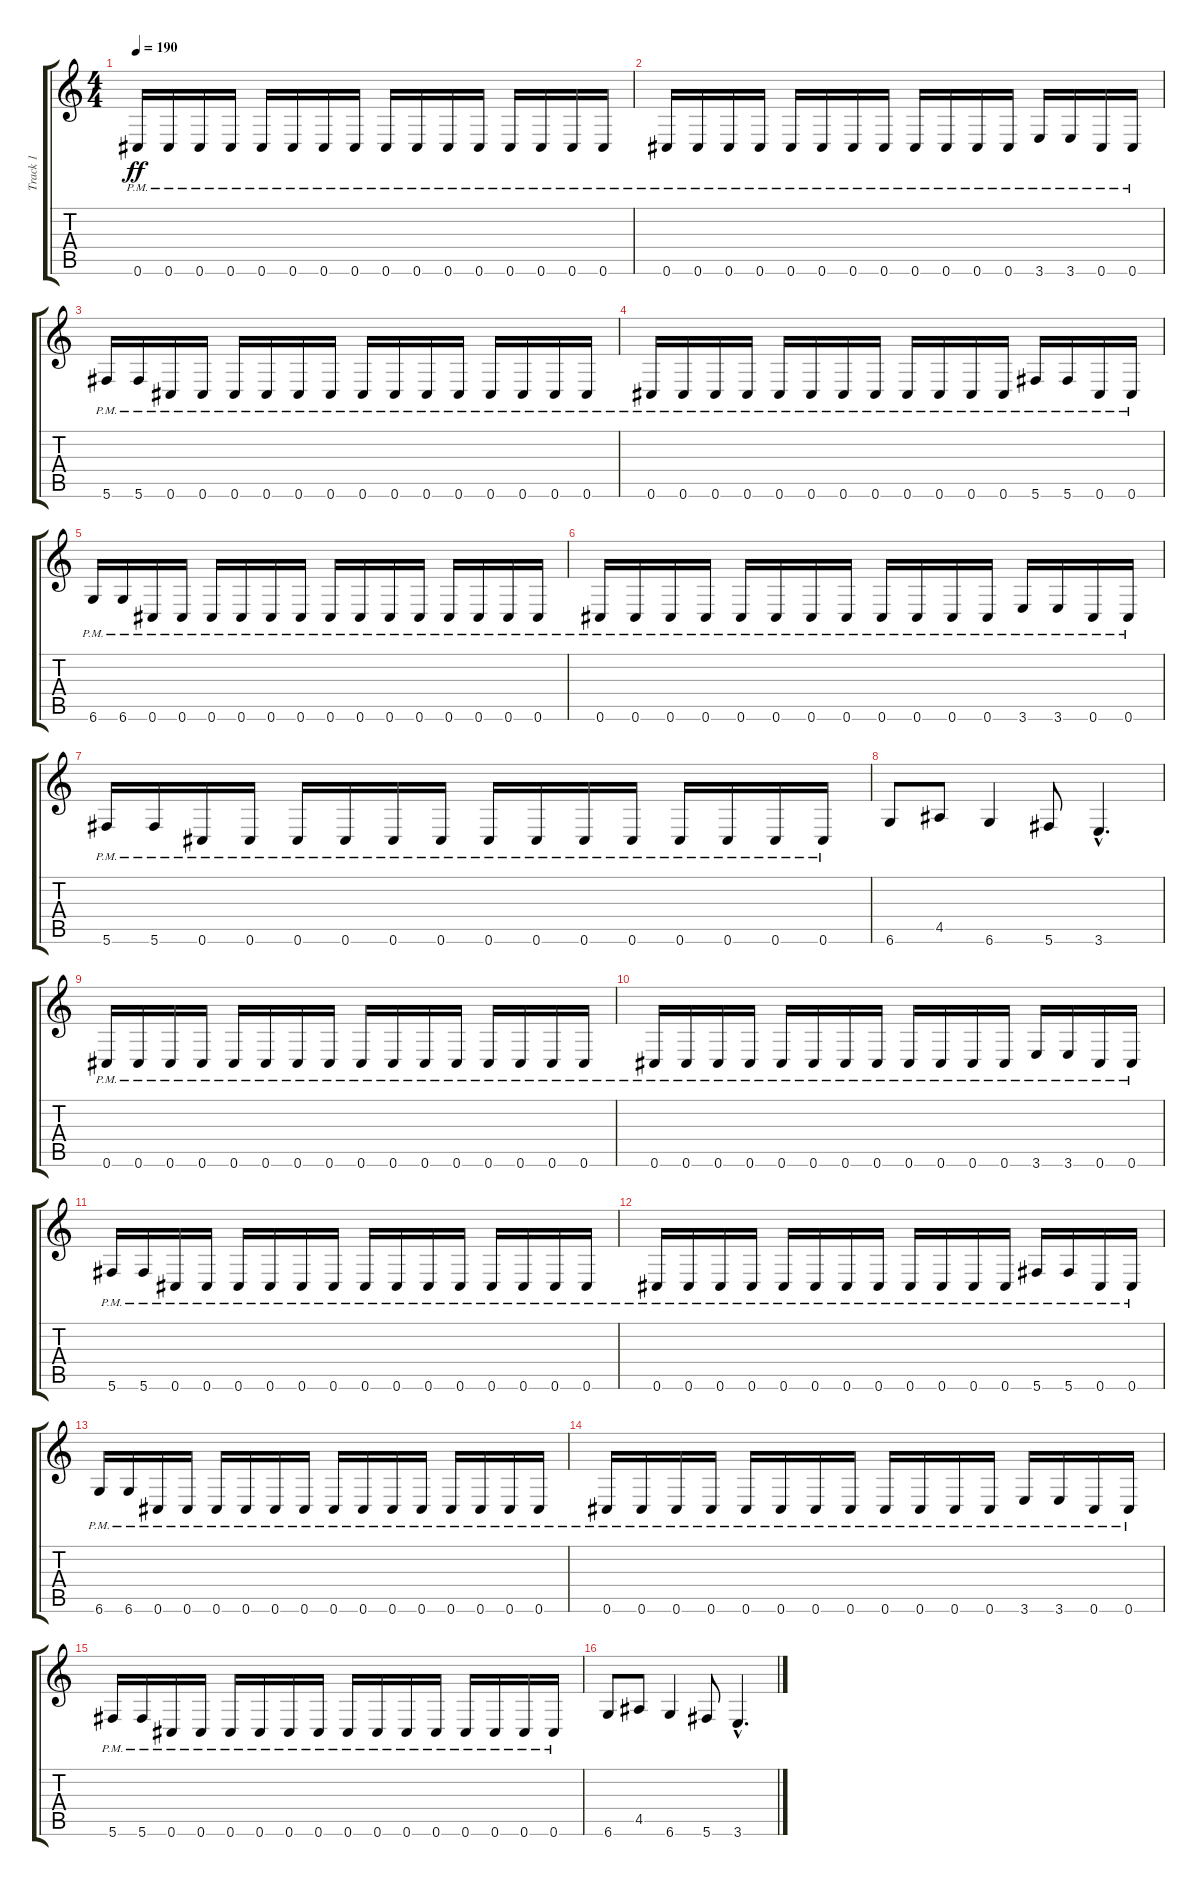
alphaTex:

\track ("Track 1" "Track 1") {instrument distortionguitar}
\staff {score tabs}
\tuning (Db4 Ab3 E3 B2 Gb2 Db2) {hide}
\ts (4 4)
\tempo 190
\clef g2
\ks c
0.6{pm}.16{dy ff} 0.6{pm}.16 0.6{pm}.16 0.6{pm}.16 0.6{pm}.16 0.6{pm}.16 0.6{pm}.16 0.6{pm}.16 0.6{pm}.16 0.6{pm}.16 0.6{pm}.16 0.6{pm}.16 0.6{pm}.16 0.6{pm}.16 0.6{pm}.16 0.6{pm}.16 |
0.6{pm}.16 0.6{pm}.16 0.6{pm}.16 0.6{pm}.16 0.6{pm}.16 0.6{pm}.16 0.6{pm}.16 0.6{pm}.16 0.6{pm}.16 0.6{pm}.16 0.6{pm}.16 0.6{pm}.16 3.6{pm}.16 3.6{pm}.16 0.6{pm}.16 0.6{pm}.16 |
5.6{pm}.16 5.6{pm}.16 0.6{pm}.16 0.6{pm}.16 0.6{pm}.16 0.6{pm}.16 0.6{pm}.16 0.6{pm}.16 0.6{pm}.16 0.6{pm}.16 0.6{pm}.16 0.6{pm}.16 0.6{pm}.16 0.6{pm}.16 0.6{pm}.16 0.6{pm}.16 |
0.6{pm}.16 0.6{pm}.16 0.6{pm}.16 0.6{pm}.16 0.6{pm}.16 0.6{pm}.16 0.6{pm}.16 0.6{pm}.16 0.6{pm}.16 0.6{pm}.16 0.6{pm}.16 0.6{pm}.16 5.6{pm}.16 5.6{pm}.16 0.6{pm}.16 0.6{pm}.16 |
6.6{pm}.16 6.6{pm}.16 0.6{pm}.16 0.6{pm}.16 0.6{pm}.16 0.6{pm}.16 0.6{pm}.16 0.6{pm}.16 0.6{pm}.16 0.6{pm}.16 0.6{pm}.16 0.6{pm}.16 0.6{pm}.16 0.6{pm}.16 0.6{pm}.16 0.6{pm}.16 |
0.6{pm}.16 0.6{pm}.16 0.6{pm}.16 0.6{pm}.16 0.6{pm}.16 0.6{pm}.16 0.6{pm}.16 0.6{pm}.16 0.6{pm}.16 0.6{pm}.16 0.6{pm}.16 0.6{pm}.16 3.6{pm}.16 3.6{pm}.16 0.6{pm}.16 0.6{pm}.16 |
5.6{pm}.16 5.6{pm}.16 0.6{pm}.16 0.6{pm}.16 0.6{pm}.16 0.6{pm}.16 0.6{pm}.16 0.6{pm}.16 0.6{pm}.16 0.6{pm}.16 0.6{pm}.16 0.6{pm}.16 0.6{pm}.16 0.6{pm}.16 0.6{pm}.16 0.6{pm}.16 |
6.6.8 4.5.8 6.6.4 5.6.8 3.6{hac}.4{d} |
0.6{pm}.16 0.6{pm}.16 0.6{pm}.16 0.6{pm}.16 0.6{pm}.16 0.6{pm}.16 0.6{pm}.16 0.6{pm}.16 0.6{pm}.16 0.6{pm}.16 0.6{pm}.16 0.6{pm}.16 0.6{pm}.16 0.6{pm}.16 0.6{pm}.16 0.6{pm}.16 |
0.6{pm}.16 0.6{pm}.16 0.6{pm}.16 0.6{pm}.16 0.6{pm}.16 0.6{pm}.16 0.6{pm}.16 0.6{pm}.16 0.6{pm}.16 0.6{pm}.16 0.6{pm}.16 0.6{pm}.16 3.6{pm}.16 3.6{pm}.16 0.6{pm}.16 0.6{pm}.16 |
5.6{pm}.16 5.6{pm}.16 0.6{pm}.16 0.6{pm}.16 0.6{pm}.16 0.6{pm}.16 0.6{pm}.16 0.6{pm}.16 0.6{pm}.16 0.6{pm}.16 0.6{pm}.16 0.6{pm}.16 0.6{pm}.16 0.6{pm}.16 0.6{pm}.16 0.6{pm}.16 |
0.6{pm}.16 0.6{pm}.16 0.6{pm}.16 0.6{pm}.16 0.6{pm}.16 0.6{pm}.16 0.6{pm}.16 0.6{pm}.16 0.6{pm}.16 0.6{pm}.16 0.6{pm}.16 0.6{pm}.16 5.6{pm}.16 5.6{pm}.16 0.6{pm}.16 0.6{pm}.16 |
6.6{pm}.16 6.6{pm}.16 0.6{pm}.16 0.6{pm}.16 0.6{pm}.16 0.6{pm}.16 0.6{pm}.16 0.6{pm}.16 0.6{pm}.16 0.6{pm}.16 0.6{pm}.16 0.6{pm}.16 0.6{pm}.16 0.6{pm}.16 0.6{pm}.16 0.6{pm}.16 |
0.6{pm}.16 0.6{pm}.16 0.6{pm}.16 0.6{pm}.16 0.6{pm}.16 0.6{pm}.16 0.6{pm}.16 0.6{pm}.16 0.6{pm}.16 0.6{pm}.16 0.6{pm}.16 0.6{pm}.16 3.6{pm}.16 3.6{pm}.16 0.6{pm}.16 0.6{pm}.16 |
5.6{pm}.16 5.6{pm}.16 0.6{pm}.16 0.6{pm}.16 0.6{pm}.16 0.6{pm}.16 0.6{pm}.16 0.6{pm}.16 0.6{pm}.16 0.6{pm}.16 0.6{pm}.16 0.6{pm}.16 0.6{pm}.16 0.6{pm}.16 0.6{pm}.16 0.6{pm}.16 |
6.6.8 4.5.8 6.6.4 5.6.8 3.6{hac}.4{d}
